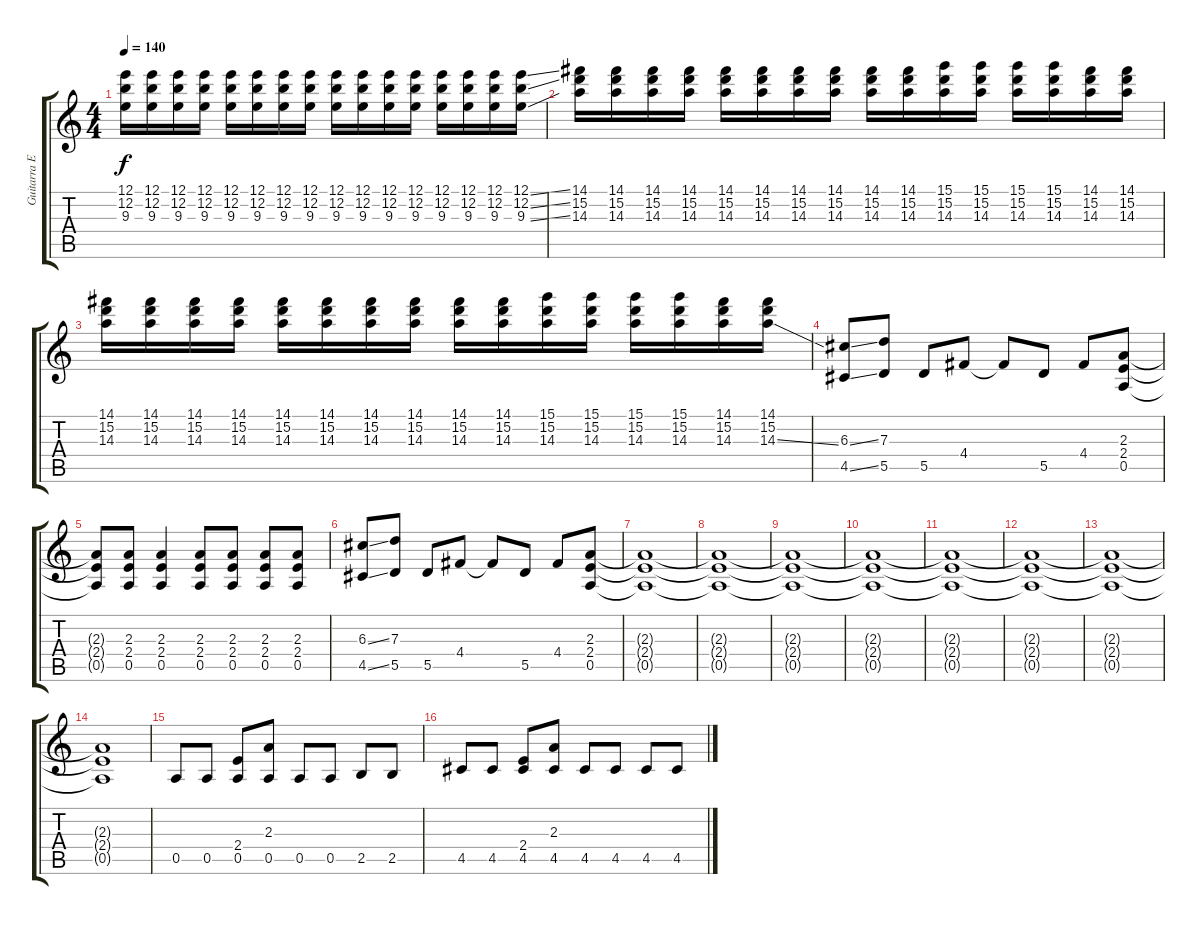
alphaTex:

\track ("Guitarra Esquerda" "Guitarra E") {instrument acousticguitarnylon}
\staff {score tabs}
\tuning (E4 B3 G3 D3 A2 E2) {hide}
\ts (4 4)
\tempo 140
\clef g2
\ks c
(12.1 12.2 9.3).16{dy f} (12.1 12.2 9.3).16 (12.1 12.2 9.3).16 (12.1 12.2 9.3).16 (12.1 12.2 9.3).16 (12.1 12.2 9.3).16 (12.1 12.2 9.3).16 (12.1 12.2 9.3).16 (12.1 12.2 9.3).16 (12.1 12.2 9.3).16 (12.1 12.2 9.3).16 (12.1 12.2 9.3).16 (12.1 12.2 9.3).16 (12.1 12.2 9.3).16 (12.1 12.2 9.3).16 (12.1{ss} 12.2{ss} 9.3{ss}).16 |
(14.1 15.2 14.3).16 (14.1 15.2 14.3).16 (14.1 15.2 14.3).16 (14.1 15.2 14.3).16 (14.1 15.2 14.3).16 (14.1 15.2 14.3).16 (14.1 15.2 14.3).16 (14.1 15.2 14.3).16 (14.1 15.2 14.3).16 (14.1 15.2 14.3).16 (15.1 15.2 14.3).16 (15.1 15.2 14.3).16 (15.1 15.2 14.3).16 (15.1 15.2 14.3).16 (14.1 15.2 14.3).16 (14.1 15.2 14.3).16 |
(14.1 15.2 14.3).16 (14.1 15.2 14.3).16 (14.1 15.2 14.3).16 (14.1 15.2 14.3).16 (14.1 15.2 14.3).16 (14.1 15.2 14.3).16 (14.1 15.2 14.3).16 (14.1 15.2 14.3).16 (14.1 15.2 14.3).16 (14.1 15.2 14.3).16 (15.1 15.2 14.3).16 (15.1 15.2 14.3).16 (15.1 15.2 14.3).16 (15.1 15.2 14.3).16 (14.1 15.2 14.3).16 (14.1 15.2 14.3{ss}).16 |
(6.3{ss} 4.5{ss}).8 (7.3 5.5).8 5.5.8 4.4.8 4.4{t}.8 5.5.8 4.4.8 (2.3 2.4 0.5).8 |
(2.3{t} 2.4{t} 0.5{t}).8 (2.3 2.4 0.5).8 (2.3 2.4 0.5).4 (2.3 2.4 0.5).8 (2.3 2.4 0.5).8 (2.3 2.4 0.5).8 (2.3 2.4 0.5).8 |
(6.3{ss} 4.5{ss}).8 (7.3 5.5).8 5.5.8 4.4.8 4.4{t}.8 5.5.8 4.4.8 (2.3 2.4 0.5).8 |
(2.3{t} 2.4{t} 0.5{t}).1 |
(2.3{t} 2.4{t} 0.5{t}).1 |
(2.3{t} 2.4{t} 0.5{t}).1 |
(2.3{t} 2.4{t} 0.5{t}).1 |
(2.3{t} 2.4{t} 0.5{t}).1 |
(2.3{t} 2.4{t} 0.5{t}).1 |
(2.3{t} 2.4{t} 0.5{t}).1 |
(2.3{t} 2.4{t} 0.5{t}).1 |
0.5.8{instrument acousticguitarnylon} 0.5.8 (2.4 0.5).8 (2.3 0.5).8 0.5.8 0.5.8 2.5.8 2.5.8 |
4.5.8 4.5.8 (2.4 4.5).8 (2.3 4.5).8 4.5.8 4.5.8 4.5.8 4.5.8
